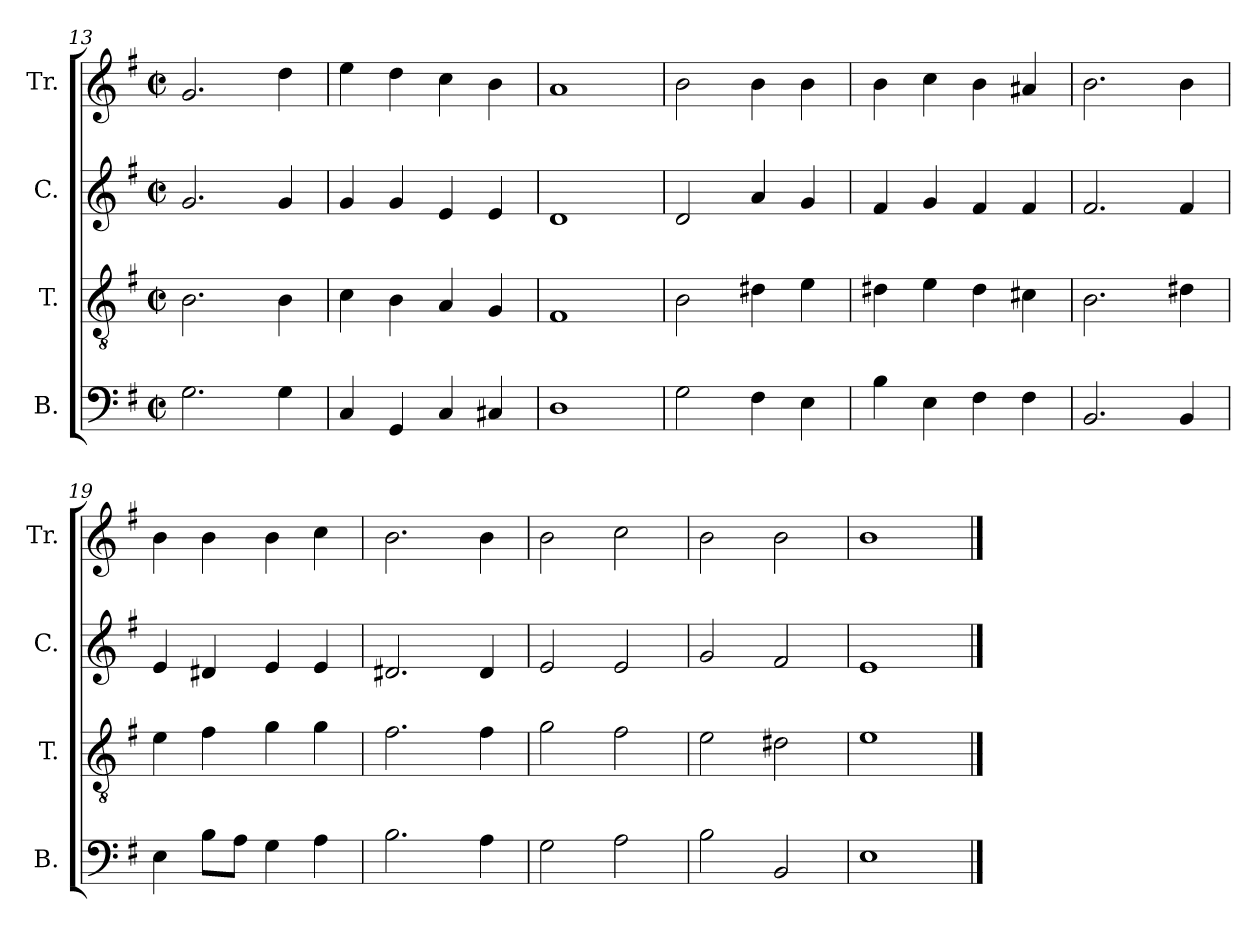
**kern	**kern	**kern	**kern
*part4	*part3	*part2	*part1
*staff4	*staff3	*staff2	*staff1
*I"B.	*I"T.	*I"C.	*I"Tr.
*I'B.	*I'T.	*I'C.	*I'Tr.
*clefF4	*clefGv2	*clefG2	*clefG2
*k[f#]	*k[f#]	*k[f#]	*k[f#]
*M2/2	*M2/2	*M2/2	*M2/2
*met(c|)	*met(c|)	*met(c|)	*met(c|)
=13	=13	=13	=13
2.G\	2.B\	2.g/	2.g/
4G\	4B\	4g/	4dd\
=14	=14	=14	=14
4C/	4c\	4g/	4ee\
4GG/	4B\	4g/	4dd\
4C/	4A/	4e/	4cc\
4C#X/	4G/	4e/	4b\
=15	=15	=15	=15
1D	1F#	1d	1a
=16	=16	=16	=16
2G\	2B\	2d/	2b\
4F#\	4d#X\	4a/	4b\
4E\	4e\	4g/	4b\
=17	=17	=17	=17
4B\	4d#X\	4f#/	4b\
4E\	4e\	4g/	4cc\
4F#\	4d#\	4f#/	4b\
4F#\	4c#X\	4f#/	4a#X/
=18	=18	=18	=18
2.BB/	2.B\	2.f#/	2.b\
4BB/	4d#X\	4f#/	4b\
=19	=19	=19	=19
4E\	4e\	4e/	4b\
8B\L	4f#\	4d#X/	4b\
8A\J	.	.	.
4G\	4g\	4e/	4b\
4A\	4g\	4e/	4cc\
=20	=20	=20	=20
2.B\	2.f#\	2.d#X/	2.b\
4A\	4f#\	4d#/	4b\
=21	=21	=21	=21
2G\	2g\	2e/	2b\
2A\	2f#\	2e/	2cc\
=22	=22	=22	=22
2B\	2e\	2g/	2b\
2BB/	2d#X\	2f#/	2b\
=23	=23	=23	=23
1E	1e	1e	1b
==	==	==	==
*-	*-	*-	*-
